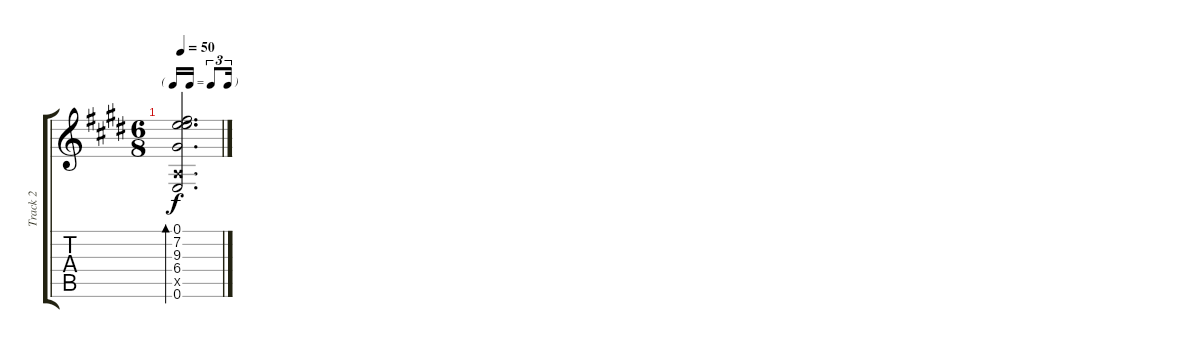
\track ("Track 2" "Track 2") {instrument acousticguitarsteel}
\staff {score tabs}
\tuning (E4 B3 G3 D3 A2 E2) {hide}
\ts (6 8)
\tf triplet16th
\tempo 50
\clef g2
\ks e
(0.1 7.2 9.3 6.4 0.5{x} 0.6).2{d bd 120 dy f}
